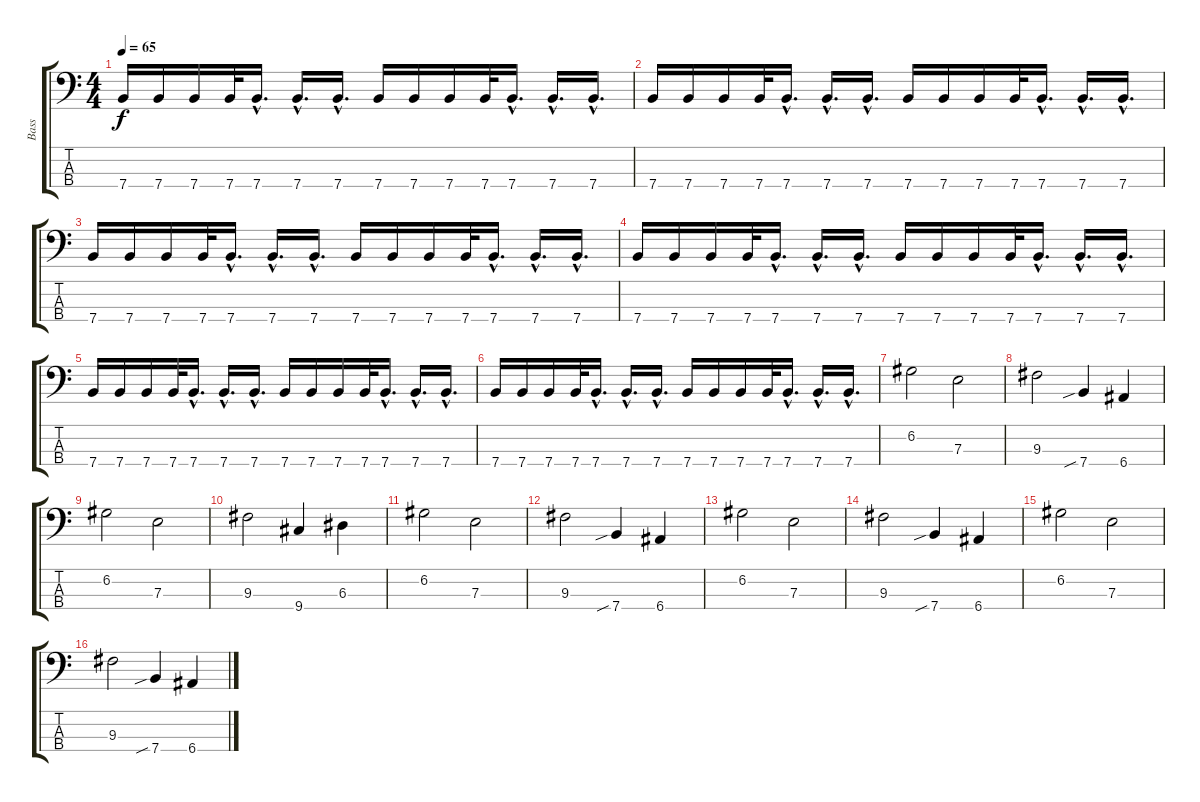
\track ("Bass" "Bass") {instrument fretlessbass}
\staff {score tabs}
\tuning (G2 D2 A1 E1) {hide}
\ts (4 4)
\section ("" "")
\tempo 65
\clef f4
\ks c
7.4.16{dy f} 7.4.16 7.4.16 7.4.32 7.4{hac}.16{d} 7.4{hac}.16{d} 7.4{hac}.16{d} 7.4.16 7.4.16 7.4.16 7.4.32 7.4{hac}.16{d} 7.4{hac}.16{d} 7.4{hac}.16{d} |
7.4.16 7.4.16 7.4.16 7.4.32 7.4{hac}.16{d} 7.4{hac}.16{d} 7.4{hac}.16{d} 7.4.16 7.4.16 7.4.16 7.4.32 7.4{hac}.16{d} 7.4{hac}.16{d} 7.4{hac}.16{d} |
7.4.16 7.4.16 7.4.16 7.4.32 7.4{hac}.16{d} 7.4{hac}.16{d} 7.4{hac}.16{d} 7.4.16 7.4.16 7.4.16 7.4.32 7.4{hac}.16{d} 7.4{hac}.16{d} 7.4{hac}.16{d} |
7.4.16 7.4.16 7.4.16 7.4.32 7.4{hac}.16{d} 7.4{hac}.16{d} 7.4{hac}.16{d} 7.4.16 7.4.16 7.4.16 7.4.32 7.4{hac}.16{d} 7.4{hac}.16{d} 7.4{hac}.16{d} |
7.4.16 7.4.16 7.4.16 7.4.32 7.4{hac}.16{d} 7.4{hac}.16{d} 7.4{hac}.16{d} 7.4.16 7.4.16 7.4.16 7.4.32 7.4{hac}.16{d} 7.4{hac}.16{d} 7.4{hac}.16{d} |
7.4.16 7.4.16 7.4.16 7.4.32 7.4{hac}.16{d} 7.4{hac}.16{d} 7.4{hac}.16{d} 7.4.16 7.4.16 7.4.16 7.4.32 7.4{hac}.16{d} 7.4{hac}.16{d} 7.4{hac}.16{d} |
\section ("" "")
6.2.2 7.3.2 |
9.3.2 7.4{sib}.4 6.4.4 |
6.2.2 7.3.2 |
9.3.2 9.4.4 6.3.4 |
6.2.2 7.3.2 |
9.3.2 7.4{sib}.4 6.4.4 |
6.2.2 7.3.2 |
9.3.2 7.4{sib}.4 6.4.4 |
6.2.2 7.3.2 |
9.3.2 7.4{sib}.4 6.4.4
